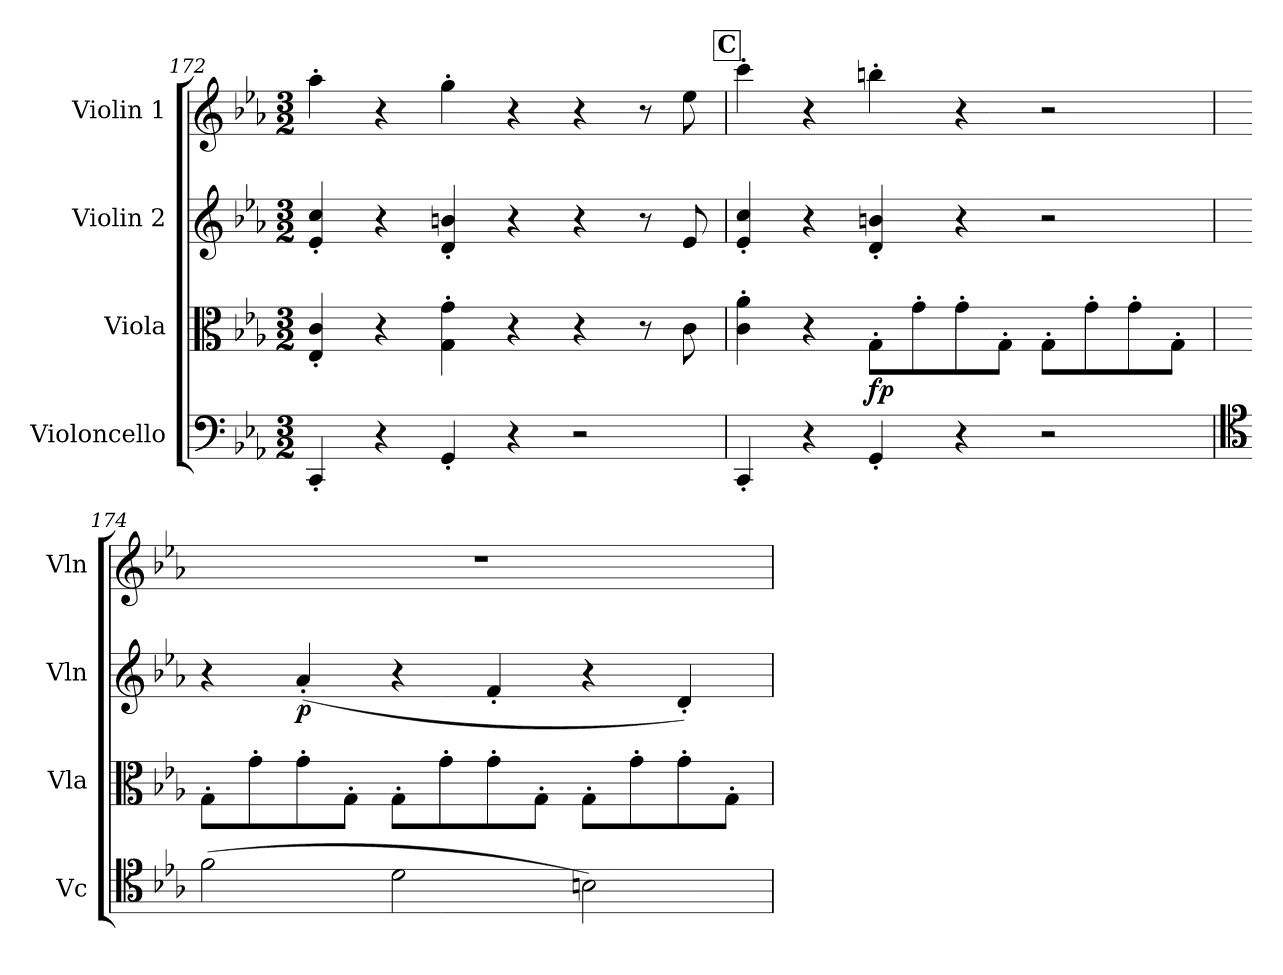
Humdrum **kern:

**kern	**dynam	**kern	**dynam	**kern	**dynam	**kern
*part4	*part4	*part3	*part3	*part2	*part2	*part1
*staff4	*staff4	*staff3	*staff3	*staff2	*staff2	*staff1
*I"Violoncello	*	*I"Viola	*	*I"Violin 2	*	*I"Violin 1
*I'Vc	*	*I'Vla	*	*I'Vln	*	*I'Vln
*clefF4	*	*clefC3	*	*clefG2	*	*clefG2
*k[b-e-a-]	*	*k[b-e-a-]	*	*k[b-e-a-]	*	*k[b-e-a-]
*M3/2	*	*M3/2	*	*M3/2	*	*M3/2
=172	=172	=172	=172	=172	=172	=172
4CC'/	.	4E-/' 4c/'	.	4e-/' 4cc/'	.	4aa-'\
4r	.	4r	.	4r	.	4r
4GG'/	.	4G\' 4g\'	.	4d/' 4bn/'	.	4gg'\
4r	.	4r	.	4r	.	4r
2r	.	4r	.	4r	.	4r
.	.	8r	.	8r	.	8r
.	.	8c\	.	8e-/	.	8ee-\
!!LO:LB:g=z
!!LO:REH:place=s1:a:B:cj:fs=14:t=C
=173	=173	=173	=173	=173	=173	=173
4CC'/	.	4c\' 4a-\'	.	4e-/' 4cc/'	.	4ccc'\
4r	.	4r	.	4r	.	4r
!	!	!	!LO:DY:b	!	!	!
4GG'/	.	8G'\L	fp	4d/' 4bn/'	.	4bbn'\
.	.	8g'\	.	.	.	.
4r	.	8g'\	.	4r	.	4r
.	.	8G'\J	.	.	.	.
2r	.	8G'\L	.	2r	.	2r
.	.	8g'\	.	.	.	.
.	.	8g'\	.	.	.	.
.	.	8G'\J	.	.	.	.
=174	=174	=174	=174	=174	=174	=174
*clefC4	*	*	*	*	*	*
!	!LO:DY:b	!	!	!	!	!
!	!LO:DY:n=1:b	!	!	!	!	!
(2f\	p other-dynamics	8G'\L	.	4r	.	1.r
.	.	8g'\	.	.	.	.
!	!	!	!	!	!LO:DY:b	!
.	.	8g'\	.	(4a-'/	p	.
.	.	8G'\J	.	.	.	.
2d\	.	8G'\L	.	4r	.	.
.	.	8g'\	.	.	.	.
.	.	8g'\	.	4f'/	.	.
.	.	8G'\J	.	.	.	.
2Bn\)	.	8G'\L	.	4r	.	.
.	.	8g'\	.	.	.	.
.	.	8g'\	.	4d'/)	.	.
.	.	8G'\J	.	.	.	.
=	=	=	=	=	=	=
*-	*-	*-	*-	*-	*-	*-
